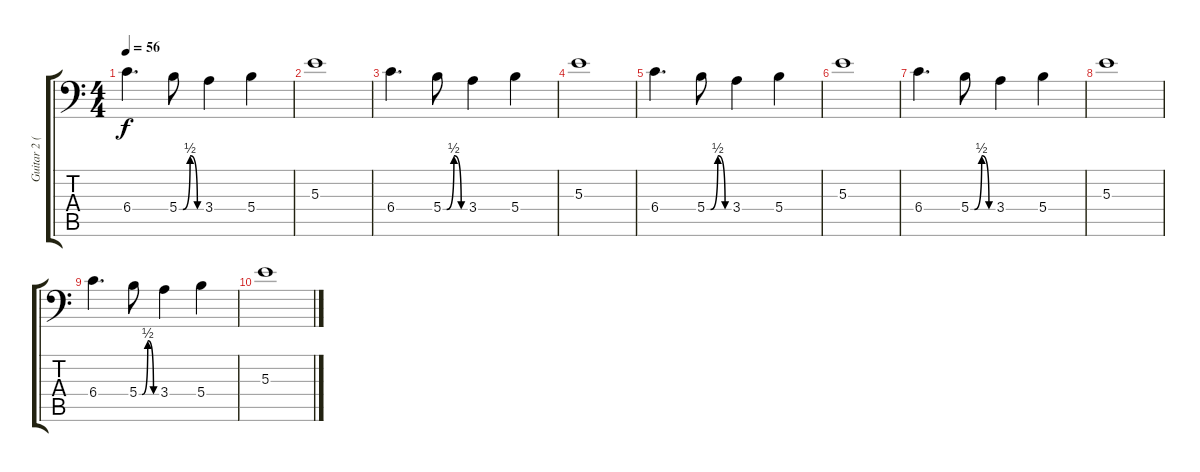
\track ("Guitar 2 (Distortion)" "Guitar 2 (") {instrument distortionguitar}
\staff {score tabs}
\tuning (Ab3 Eb3 B2 Gb2 Db2 Ab1) {hide}
\ts (4 4)
\tempo 56
\clef f4
\ks c
6.4.4{d dy f} 5.4{be (custom 0 0 10 0 30 2 50 0 60 0)}.8 3.4.4 5.4.4 |
5.3.1 |
6.4.4{d volume 2} 5.4{be (custom 0 0 10 0 30 2 50 0 60 0)}.8 3.4.4 5.4.4 |
5.3.1 |
6.4.4{d} 5.4{be (custom 0 0 10 0 30 2 50 0 60 0)}.8 3.4.4 5.4.4 |
5.3.1 |
6.4.4{d volume 0} 5.4{be (custom 0 0 10 0 30 2 50 0 60 0)}.8 3.4.4 5.4.4 |
5.3.1 |
6.4.4{d} 5.4{be (custom 0 0 10 0 30 2 50 0 60 0)}.8 3.4.4 5.4.4 |
5.3.1
